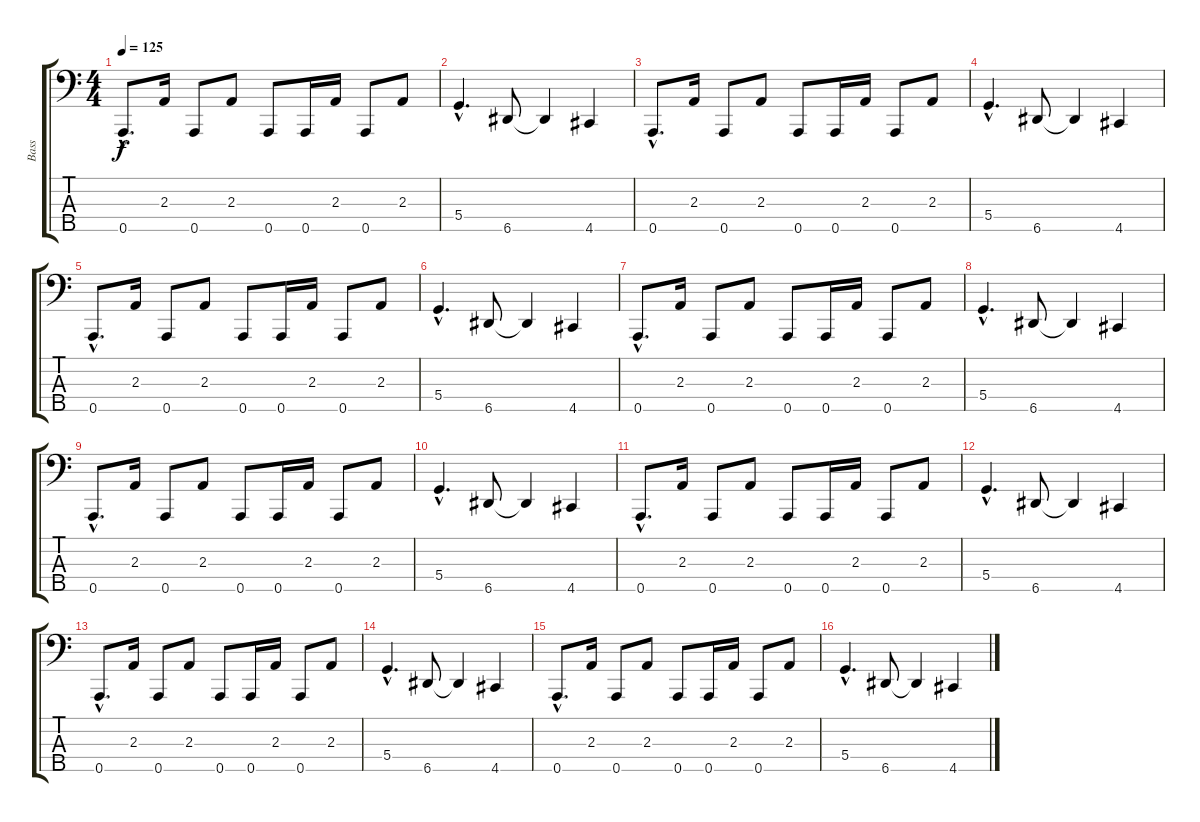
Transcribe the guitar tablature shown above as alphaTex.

\track ("Bass" "Bass") {instrument electricbassfinger}
\staff {score tabs}
\tuning (F2 C2 G1 D1 A0) {hide}
\ts (4 4)
\tempo 125
\clef f4
\ks c
0.5{hac}.8{d dy f} 2.3.16 0.5.8 2.3.8 0.5.8 0.5.16 2.3.16 0.5.8 2.3.8 |
5.4{hac}.4{d} 6.5.8 6.5{t}.4 4.5.4 |
0.5{hac}.8{d} 2.3.16 0.5.8 2.3.8 0.5.8 0.5.16 2.3.16 0.5.8 2.3.8 |
5.4{hac}.4{d} 6.5.8 6.5{t}.4 4.5.4 |
0.5{hac}.8{d} 2.3.16 0.5.8 2.3.8 0.5.8 0.5.16 2.3.16 0.5.8 2.3.8 |
5.4{hac}.4{d} 6.5.8 6.5{t}.4 4.5.4 |
0.5{hac}.8{d} 2.3.16 0.5.8 2.3.8 0.5.8 0.5.16 2.3.16 0.5.8 2.3.8 |
5.4{hac}.4{d} 6.5.8 6.5{t}.4 4.5.4 |
0.5{hac}.8{d} 2.3.16 0.5.8 2.3.8 0.5.8 0.5.16 2.3.16 0.5.8 2.3.8 |
5.4{hac}.4{d} 6.5.8 6.5{t}.4 4.5.4 |
0.5{hac}.8{d} 2.3.16 0.5.8 2.3.8 0.5.8 0.5.16 2.3.16 0.5.8 2.3.8 |
5.4{hac}.4{d} 6.5.8 6.5{t}.4 4.5.4 |
0.5{hac}.8{d} 2.3.16 0.5.8 2.3.8 0.5.8 0.5.16 2.3.16 0.5.8 2.3.8 |
5.4{hac}.4{d} 6.5.8 6.5{t}.4 4.5.4 |
0.5{hac}.8{d} 2.3.16 0.5.8 2.3.8 0.5.8 0.5.16 2.3.16 0.5.8 2.3.8 |
5.4{hac}.4{d} 6.5.8 6.5{t}.4 4.5.4
